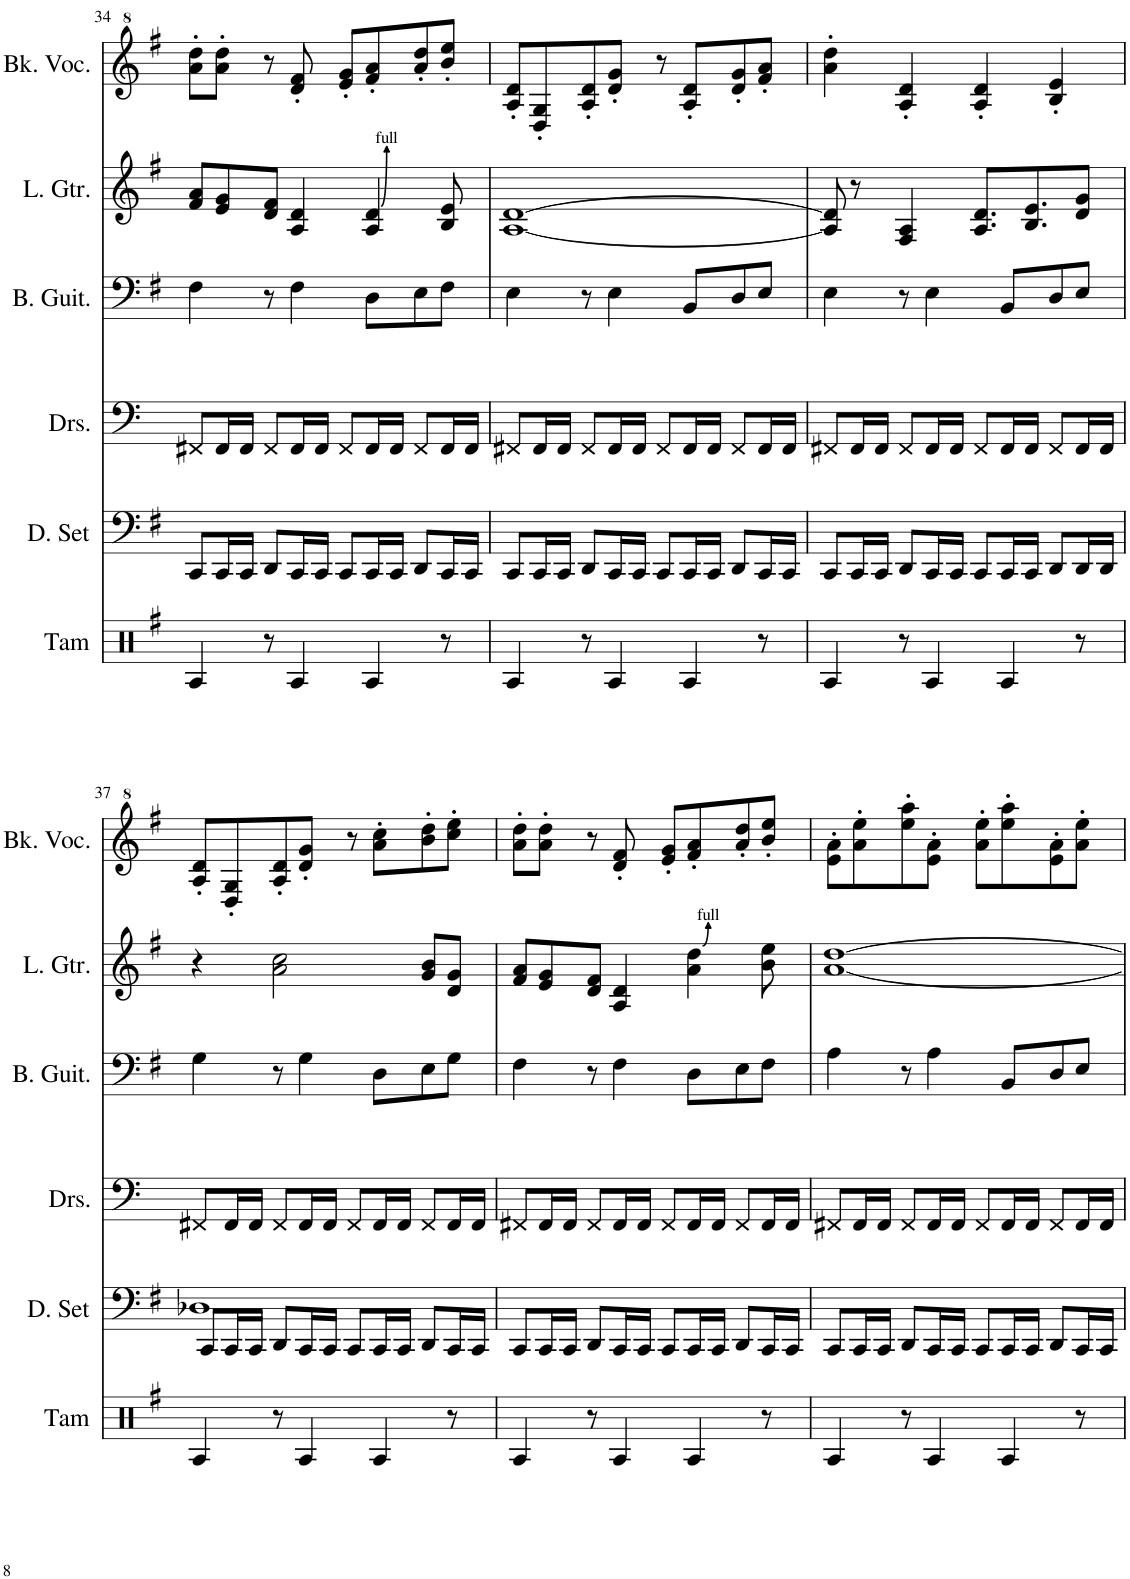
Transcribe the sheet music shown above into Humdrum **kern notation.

**kern	**kern	**kern	**kern	**kern	**kern
*part6	*part5	*part4	*part3	*part2	*part1
*staff6	*staff5	*staff4	*staff3	*staff2	*staff1
*I"タムタム	*I"ドラムセット	*I"Drumset	*I"Bass Guitar	*I"Lead Guitar	*I"Backing Vocals
*	*	*I'Drs.	*I'B. Guit.	*I'L. Gtr.	*I'Bk. Voc.
!!LO:PB:g=z
*clefX	*clefF4	*clefF4	*clefF4	*clefG2	*clefG^2
*	*	*	*Trd7c12	*Trd4c7	*
*k[f#]	*k[f#]	*k[]	*k[f#]	*k[f#]	*k[f#]
*M4/4	*M4/4	*M4/4	*M4/4	*M4/4	*M4/4
=34	=34	=34	=34	=34	=34
4A/	8CC/L	8FF#X/L	4F#\	8f#/ 8a/L	8aa\' 8ddd\'L
.	16CC/L	16FF#/L	.	8e/ 8g/	8aa\' 8ddd\'J
.	16CC/JJ	16FF#/JJ	.	.	.
8r	8DD/L	8FF#/L	8r	8d/ 8f#/J	8r
4A/	16CC/L	16FF#/L	4F#\	4A/ 4d/	8dd/' 8ff#/'
.	16CC/JJ	16FF#/JJ	.	.	.
.	8CC/L	8FF#/L	.	.	8ee/' 8gg/'L
4A/	16CC/L	16FF#/L	8D\L	4A/ 4d/	8ff#/' 8aa/'
.	16CC/JJ	16FF#/JJ	.	.	.
.	8DD/L	8FF#/L	8E\	.	8aa/' 8ddd/'
8r	16CC/L	16FF#/L	8F#\J	8B/ 8e/	8bb/' 8eee/'J
.	16CC/JJ	16FF#/JJ	.	.	.
=35	=35	=35	=35	=35	=35
4A/	8CC/L	8FF#X/L	4E\	[1A [1d	8a/' 8dd/'L
.	16CC/L	16FF#/L	.	.	8d/' 8g/'
.	16CC/JJ	16FF#/JJ	.	.	.
8r	8DD/L	8FF#/L	8r	.	8a/' 8dd/'
4A/	16CC/L	16FF#/L	4E\	.	8dd/' 8gg/'J
.	16CC/JJ	16FF#/JJ	.	.	.
.	8CC/L	8FF#/L	.	.	8r
4A/	16CC/L	16FF#/L	8BB/L	.	8a/' 8dd/'L
.	16CC/JJ	16FF#/JJ	.	.	.
.	8DD/L	8FF#/L	8D/	.	8dd/' 8gg/'
8r	16CC/L	16FF#/L	8E/J	.	8ff#/' 8aa/'J
.	16CC/JJ	16FF#/JJ	.	.	.
=36	=36	=36	=36	=36	=36
4A/	8CC/L	8FF#X/L	4E\	8A/] 8d/]	4aa\' 4ddd\'
.	16CC/L	16FF#/L	.	8r	.
.	16CC/JJ	16FF#/JJ	.	.	.
8r	8DD/L	8FF#/L	8r	4F#/ 4A/	4a/' 4dd/'
4A/	16CC/L	16FF#/L	4E\	.	.
.	16CC/JJ	16FF#/JJ	.	.	.
.	8CC/L	8FF#/L	.	8.A/ 8.d/L	4a/' 4dd/'
4A/	16CC/L	16FF#/L	8BB/L	.	.
.	16CC/JJ	16FF#/JJ	.	8.B/ 8.e/	.
.	8DD/L	8FF#/L	8D/	.	4b/' 4ee/'
8r	16DD/L	16FF#/L	8E/J	8d/ 8g/J	.
.	16DD/JJ	16FF#/JJ	.	.	.
!!LO:LB:g=z
=37	=37	=37	=37	=37	=37
*	*^	*	*	*	*
4A/	8CC/L	1D-X	8FF#X/L	4G\	4r	8a/' 8dd/'L
.	16CC/L	.	16FF#/L	.	.	8d/' 8g/'
.	16CC/JJ	.	16FF#/JJ	.	.	.
8r	8DD/L	.	8FF#/L	8r	2a\ 2cc\	8a/' 8dd/'
4A/	16CC/L	.	16FF#/L	4G\	.	8dd/' 8gg/'J
.	16CC/JJ	.	16FF#/JJ	.	.	.
.	8CC/L	.	8FF#/L	.	.	8r
4A/	16CC/L	.	16FF#/L	8D\L	.	8aa\' 8ccc\'L
.	16CC/JJ	.	16FF#/JJ	.	.	.
.	8DD/L	.	8FF#/L	8E\	8g/ 8b/L	8bb\' 8ddd\'
8r	16CC/L	.	16FF#/L	8G\J	8d/ 8g/J	8ccc\' 8eee\'J
.	16CC/JJ	.	16FF#/JJ	.	.	.
*	*v	*v	*	*	*	*
=38	=38	=38	=38	=38	=38
4A/	8CC/L	8FF#X/L	4F#\	8f#/ 8a/L	8aa\' 8ddd\'L
.	16CC/L	16FF#/L	.	8e/ 8g/	8aa\' 8ddd\'J
.	16CC/JJ	16FF#/JJ	.	.	.
8r	8DD/L	8FF#/L	8r	8d/ 8f#/J	8r
4A/	16CC/L	16FF#/L	4F#\	4A/ 4d/	8dd/' 8ff#/'
.	16CC/JJ	16FF#/JJ	.	.	.
.	8CC/L	8FF#/L	.	.	8ee/' 8gg/'L
4A/	16CC/L	16FF#/L	8D\L	4a\ 4dd\	8ff#/' 8aa/'
.	16CC/JJ	16FF#/JJ	.	.	.
.	8DD/L	8FF#/L	8E\	.	8aa/' 8ddd/'
8r	16CC/L	16FF#/L	8F#\J	8b\ 8ee\	8bb/' 8eee/'J
.	16CC/JJ	16FF#/JJ	.	.	.
=39	=39	=39	=39	=39	=39
4A/	8CC/L	8FF#X/L	4A\	[1a [1dd	8ee\' 8aa\'L
.	16CC/L	16FF#/L	.	.	8aa\' 8eee\'
.	16CC/JJ	16FF#/JJ	.	.	.
8r	8DD/L	8FF#/L	8r	.	8eee\' 8aaa\'
4A/	16CC/L	16FF#/L	4A\	.	8ee\' 8aa\'J
.	16CC/JJ	16FF#/JJ	.	.	.
.	8CC/L	8FF#/L	.	.	8aa\' 8eee\'L
4A/	16CC/L	16FF#/L	8BB/L	.	8eee\' 8aaa\'
.	16CC/JJ	16FF#/JJ	.	.	.
.	8DD/L	8FF#/L	8D/	.	8ee\' 8aa\'
8r	16CC/L	16FF#/L	8E/J	.	8aa\' 8eee\'J
.	16CC/JJ	16FF#/JJ	.	.	.
=	=	=	=	=	=
*-	*-	*-	*-	*-	*-
